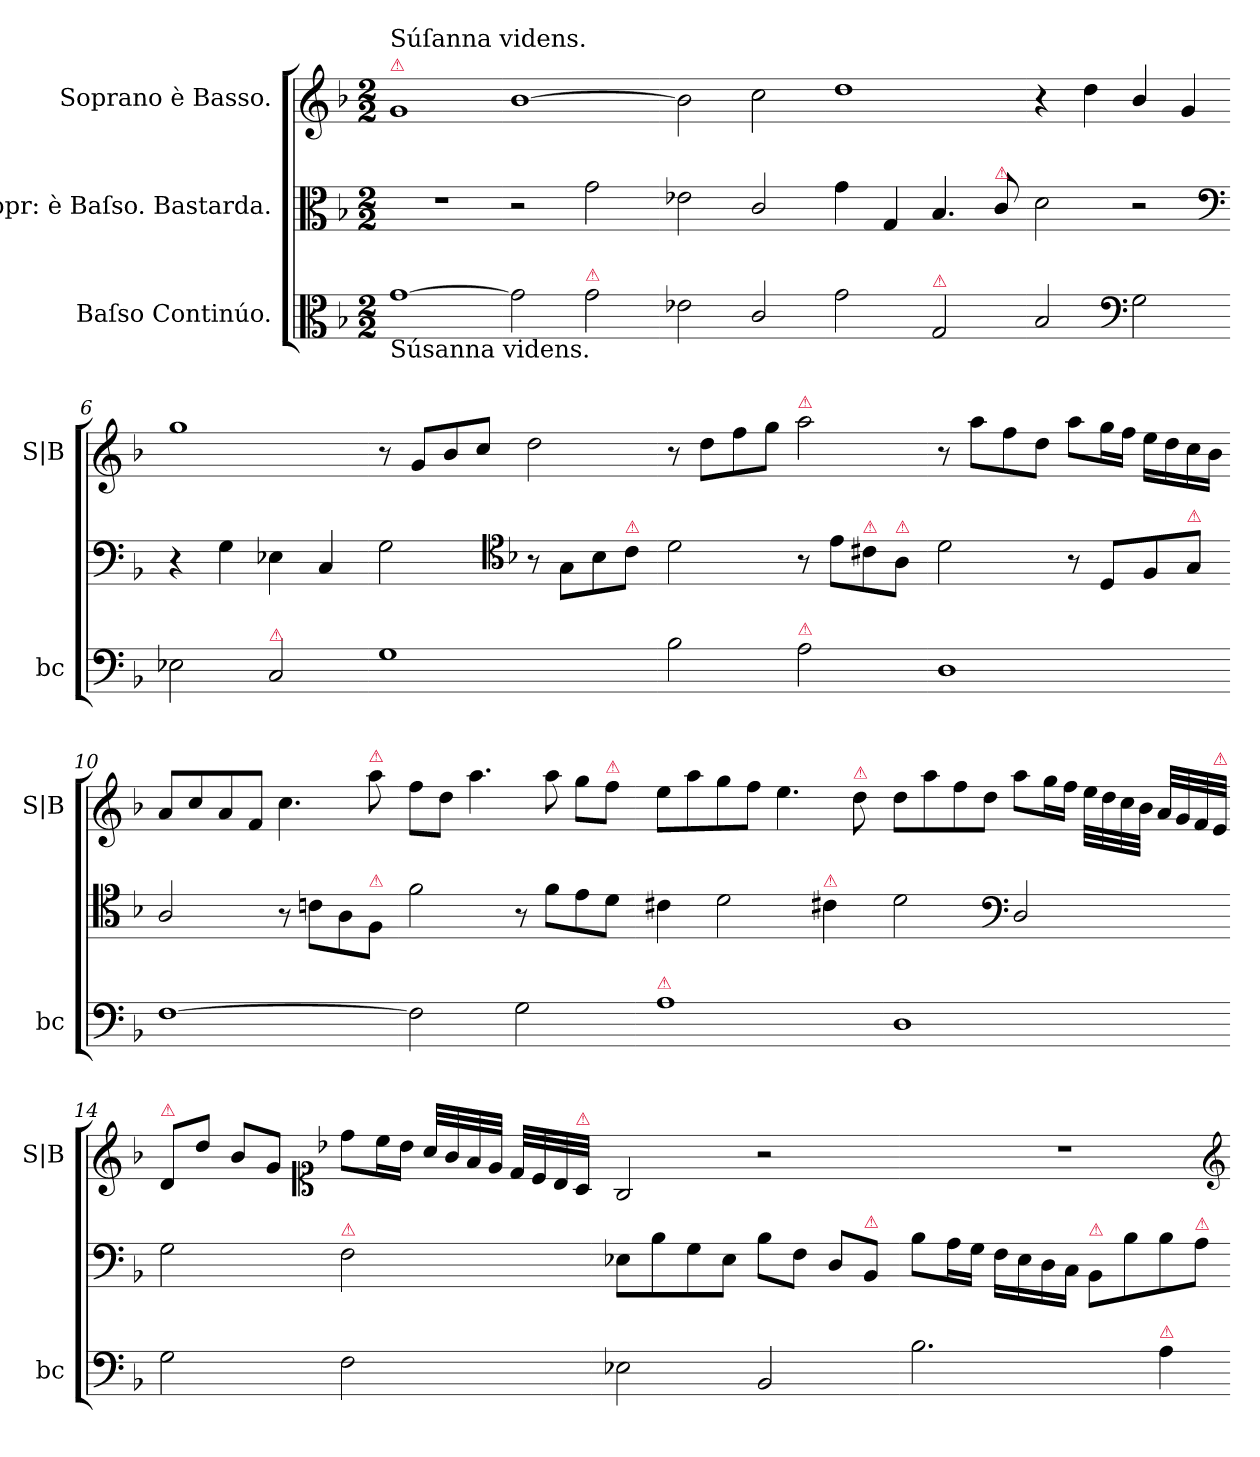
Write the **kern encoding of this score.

**kern	**kern	**kern
*part3	*part2	*part1
*staff3	*staff2	*staff1
*I"Baſso Continúo.	*I"Sopr: è Baſso. Bastarda.	*I"Soprano è Basso.
*I'bc	*	*I'S|B
*clefC3	*clefC3	*clefG2
*k[b-]	*k[b-]	*k[b-]
*M2/2	*M2/2	*M2/2
=1	=1	=1
!	!	!LO:TX:a:color=crimson:t=⚠
!	!	!LO:TX:a:t=Súſanna videns.
!LO:TX:b:t=Súsanna videns.	!	!
[1g	1r	1g
=2-	=2-	=2-
2g]	2r	[1b-
!LO:TX:a:color=crimson:t=⚠	!	!
2g\	2g\	.
=3-	=3-	=3-
2e-X\	2e-X\	2b-]
2c/	2c/	2cc\
=4-	=4-	=4-
2g\	4g\	1dd
.	4G/	.
!LO:TX:a:color=crimson:t=⚠	!	!
2G/	4.B-/	.
!	!LO:TX:a:color=crimson:t=⚠	!
.	8c/	.
=5-	=5-	=5-
2B-/	2d\	4r
.	.	4dd\
*clefF4	*	*
2G\	2r	4b-/
.	.	4g/
*	*clefF4	*
=6-	=6-	=6-
2E-X\	4r	1gg
.	4G\	.
!LO:TX:a:color=crimson:t=⚠	!	!
2C/	4E-X\	.
.	4C/	.
=7-	=7-	=7-
1G	2G\	8r
.	.	8g/L
.	.	8b-/
.	.	8cc/J
*	*clefC4	*
*	*k[b-]	*
.	8r	2dd\
.	8G\L	.
.	8B-\	.
!	!LO:TX:a:color=crimson:t=⚠	!
.	8c\J	.
=8-	=8-	=8-
2B-\	2d\	8r
.	.	8dd\L
.	.	8ff\
.	.	8gg\J
!	!	!LO:TX:a:color=crimson:t=⚠
!LO:TX:a:color=crimson:t=⚠	!	!
2A\	8r	2aa\
.	8e\L	.
!	!LO:TX:a:color=crimson:t=⚠	!
.	8c#X\	.
!	!LO:TX:a:color=crimson:t=⚠	!
.	8A\J	.
=9-	=9-	=9-
1D	2d\	8r
.	.	8aa\L
.	.	8ff\
.	.	8dd\J
.	8r	8aa\L
.	8D/L	16gg\L
.	.	16ff\JJ
.	8F/	16ee\LL
.	.	16dd\
!	!LO:TX:a:color=crimson:t=⚠	!
.	8G/J	16cc\
.	.	16b-\JJ
=10-	=10-	=10-
[1F	2A/	8a/L
.	.	8cc/
.	.	8a/
.	.	8f/J
.	8r	4.cc\
.	8cn\L	.
.	8A\	.
!	!	!LO:TX:a:color=crimson:t=⚠
!	!LO:TX:a:color=crimson:t=⚠	!
.	8F\J	8aa\
=11-	=11-	=11-
2F]	2f\	8ff\L
.	.	8dd\J
.	.	4.aa\
2G\	8r	.
.	8f\L	8aa\
.	8e\	8gg\L
!	!	!LO:TX:a:color=crimson:t=⚠
.	8d\J	8ff\J
=12-	=12-	=12-
!LO:TX:a:color=crimson:t=⚠	!	!
1A	4c#X\	8ee\L
.	.	8aa\
.	2d\	8gg\
.	.	8ff\J
.	.	4.ee\
!	!LO:TX:a:color=crimson:t=⚠	!
.	4c#X\	.
!	!	!LO:TX:a:color=crimson:t=⚠
.	.	8dd\
=13-	=13-	=13-
1D	2d\	8dd\L
.	.	8aa\
.	.	8ff\
.	.	8dd\J
*	*clefF4	*
.	2D/	8aa\L
.	.	16gg\L
.	.	16ff\JJ
.	.	32ee\LLL
.	.	32dd\
.	.	32cc\
.	.	32b-\JJJ
.	.	32a/LLL
.	.	32g/
.	.	32f/
!	!	!LO:TX:a:color=crimson:t=⚠
.	.	32e/JJJ
=14-	=14-	=14-
!	!	!LO:TX:a:color=crimson:t=⚠
2G\	2G\	8d/L
.	.	8dd\J
.	.	8b-/L
.	.	8g/J
*	*	*clefC1
*	*	*k[b-]
!	!LO:TX:a:color=crimson:t=⚠	!
2F\	2F\	8dd\L
.	.	16cc\L
.	.	16b-\JJ
.	.	32a/LLL
.	.	32g/
.	.	32f/
.	.	32e/JJJ
.	.	32d/LLL
.	.	32c/
.	.	32B-/
!	!	!LO:TX:a:color=crimson:t=⚠
.	.	32A/JJJ
=15-	=15-	=15-
2E-X\	8E-X\L	2G/
.	8B-\	.
.	8G\	.
.	8E-\J	.
2BB-/	8B-\L	2r
.	8F\J	.
.	8D/L	.
!	!LO:TX:a:color=crimson:t=⚠	!
.	8BB-/J	.
=16-	=16-	=16-
2.B-\	8B-\L	1r
.	16A\L	.
.	16G\JJ	.
.	16F\LL	.
.	16E-\	.
.	16D\	.
.	16C\JJ	.
!	!LO:TX:a:color=crimson:t=⚠	!
.	8BB-/L	.
.	8B-\	.
!LO:TX:a:color=crimson:t=⚠	!	!
4A\	8B-\	.
!	!LO:TX:a:color=crimson:t=⚠	!
.	8A\J	.
*	*	*clefG2
=-	=-	=-
*-	*-	*-
